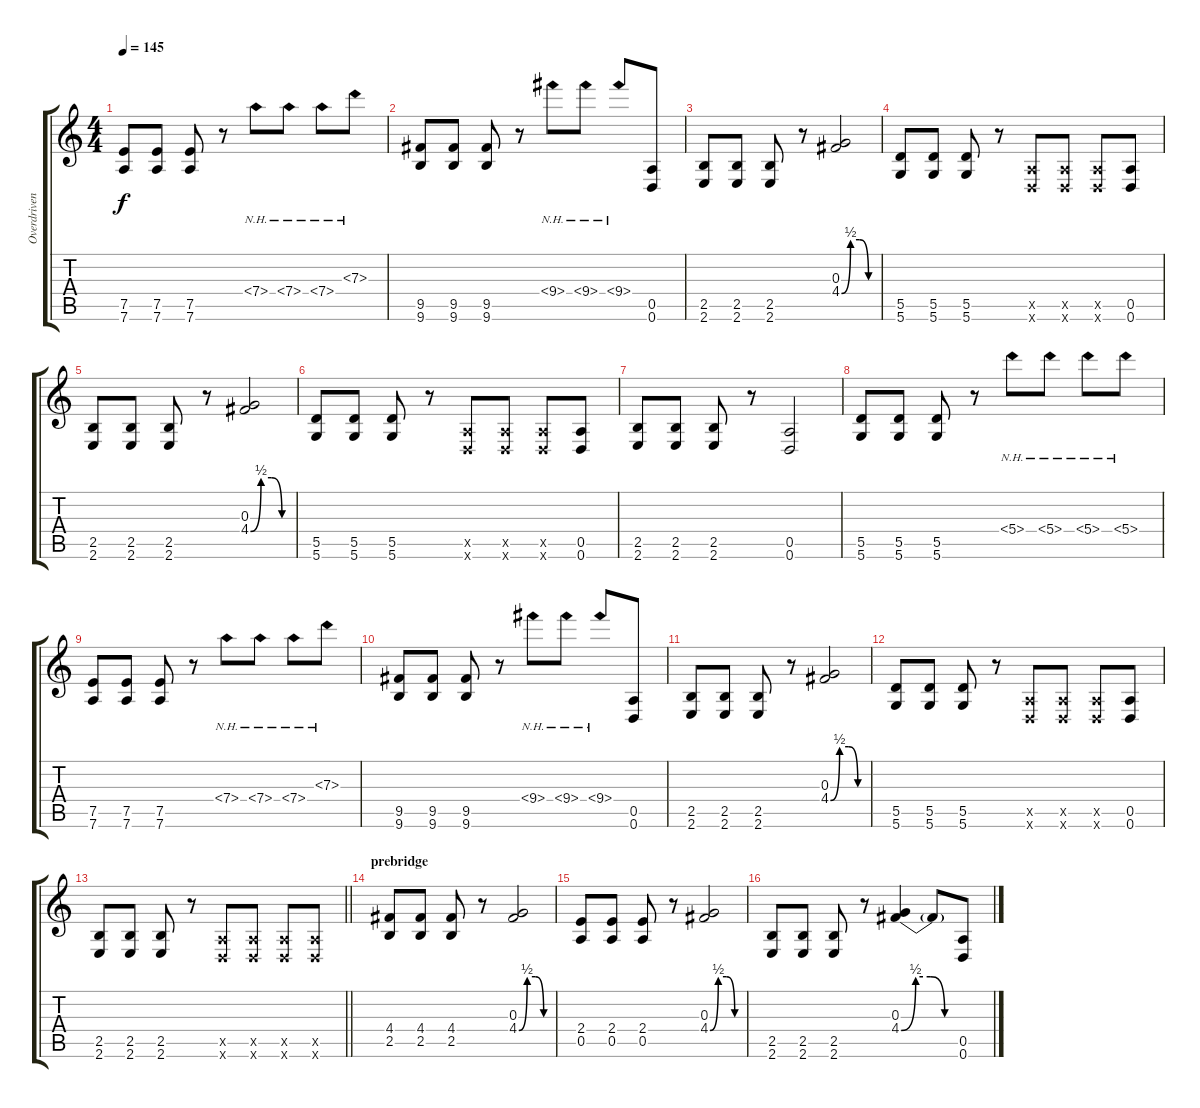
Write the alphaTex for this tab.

\track ("Overdriven Guitar" "Overdriven") {instrument overdrivenguitar}
\staff {score tabs}
\tuning (E4 B3 G3 D3 A2 D2) {hide}
\ts (4 4)
\tempo 145
\clef g2
\ks c
(7.5 7.6).8{dy f} (7.5 7.6).8 (7.5 7.6).8 r.8 7.4{nh}.8 7.4{nh}.8 7.4{nh}.8 7.3{nh}.8 |
(9.5 9.6).8 (9.5 9.6).8 (9.5 9.6).8 r.8 9.4{nh}.8 9.4{nh}.8 9.4{nh}.8 (0.5 0.6).8 |
(2.5 2.6).8 (2.5 2.6).8 (2.5 2.6).8 r.8 (0.3 4.4{be (custom 0 0 15 2 30 2 45 0 60 0)}).2 |
(5.5 5.6).8 (5.5 5.6).8 (5.5 5.6).8 r.8 (0.5{x} 0.6{x}).8 (0.5{x} 0.6{x}).8 (0.5{x} 0.6{x}).8 (0.5 0.6).8 |
(2.5 2.6).8 (2.5 2.6).8 (2.5 2.6).8 r.8 (0.3 4.4{be (custom 0 0 15 2 30 2 45 0 60 0)}).2 |
(5.5 5.6).8 (5.5 5.6).8 (5.5 5.6).8 r.8 (0.5{x} 0.6{x}).8 (0.5{x} 0.6{x}).8 (0.5{x} 0.6{x}).8 (0.5 0.6).8 |
(2.5 2.6).8 (2.5 2.6).8 (2.5 2.6).8 r.8 (0.5 0.6).2 |
(5.5 5.6).8 (5.5 5.6).8 (5.5 5.6).8 r.8 5.4{nh}.8 5.4{nh}.8 5.4{nh}.8 5.4{nh}.8 |
(7.5 7.6).8 (7.5 7.6).8 (7.5 7.6).8 r.8 7.4{nh}.8 7.4{nh}.8 7.4{nh}.8 7.3{nh}.8 |
(9.5 9.6).8 (9.5 9.6).8 (9.5 9.6).8 r.8 9.4{nh}.8 9.4{nh}.8 9.4{nh}.8 (0.5 0.6).8 |
(2.5 2.6).8 (2.5 2.6).8 (2.5 2.6).8 r.8 (0.3 4.4{be (custom 0 0 15 2 30 2 45 0 60 0)}).2 |
(5.5 5.6).8 (5.5 5.6).8 (5.5 5.6).8 r.8 (0.5{x} 0.6{x}).8 (0.5{x} 0.6{x}).8 (0.5{x} 0.6{x}).8 (0.5 0.6).8 |
\barLineRight lightlight
(2.5 2.6).8 (2.5 2.6).8 (2.5 2.6).8 r.8 (0.5{x} 0.6{x}).8 (0.5{x} 0.6{x}).8 (0.5{x} 0.6{x}).8 (0.5{x} 0.6{x}).8 |
\section ("" "prebridge")
(4.4 2.5).8 (4.4 2.5).8 (4.4 2.5).8 r.8 (0.3 4.4{be (custom 0 0 15 2 30 2 45 0 60 0)}).2 |
(2.4 0.5).8 (2.4 0.5).8 (2.4 0.5).8 r.8 (0.3 4.4{be (custom 0 0 15 2 30 2 45 0 60 0)}).2 |
(2.5 2.6).8 (2.5 2.6).8 (2.5 2.6).8 r.8 (0.3 4.4{be (custom 0 0 15 2 30 2 45 0 60 0)}).4 4.4{t}.8 (0.5 0.6).8
